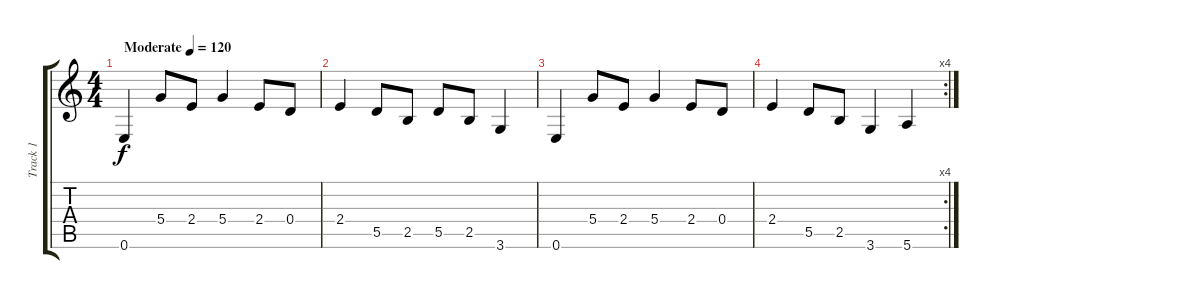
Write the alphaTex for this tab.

\track ("Track 1" "Track 1") {instrument overdrivenguitar}
\staff {score tabs}
\tuning (E4 B3 G3 D3 A2 E2) {hide}
\ts (4 4)
\tempo (120 "Moderate")
\clef g2
\ks c
0.6.4{dy f instrument overdrivenguitar} 5.4.8 2.4.8 5.4.4 2.4.8 0.4.8 |
2.4.4 5.5.8 2.5.8 5.5.8 2.5.8 3.6.4 |
0.6.4 5.4.8 2.4.8 5.4.4 2.4.8 0.4.8 |
\rc 4
2.4.4 5.5.8 2.5.8 3.6.4 5.6.4
